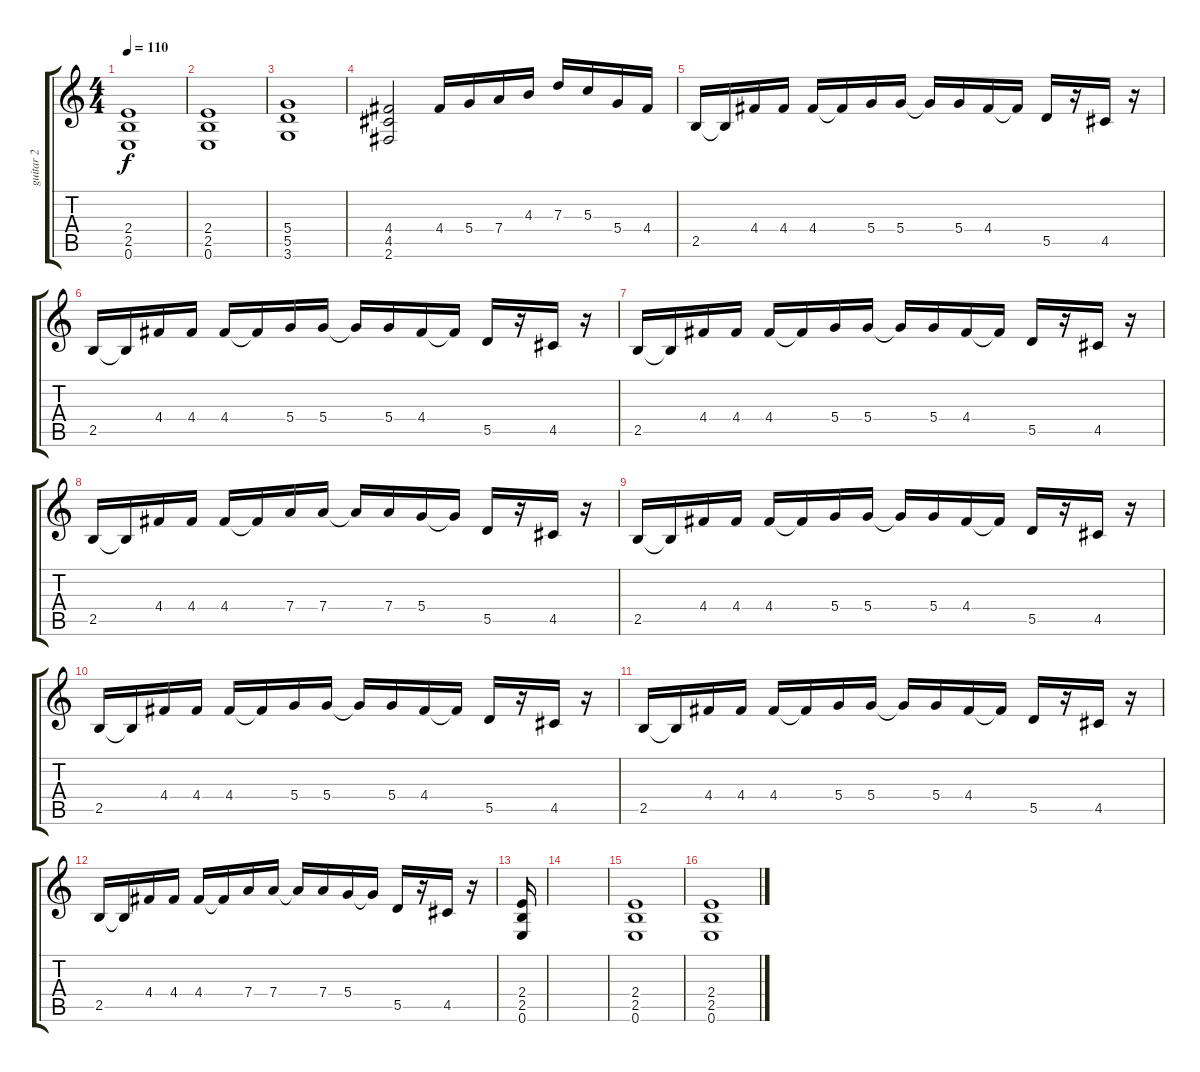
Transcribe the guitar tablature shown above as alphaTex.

\track ("guitar 2" "guitar 2") {instrument distortionguitar}
\staff {score tabs}
\tuning (E4 B3 G3 D3 A2 E2) {hide}
\ts (4 4)
\tempo 110
\clef g2
\ks c
(2.4 2.5 0.6).1{dy f} |
(2.4 2.5 0.6).1 |
(5.4 5.5 3.6).1 |
(4.4 4.5 2.6).2 4.4.16 5.4.16 7.4.16 4.3.16 7.3.16 5.3.16 5.4.16 4.4.16 |
2.5.16 2.5{t}.16 4.4.16 4.4.16 4.4.16 4.4{t}.16 5.4.16 5.4.16 5.4{t}.16 5.4.16 4.4.16 4.4{t}.16 5.5.16 r.16 4.5.16 r.16 |
2.5.16 2.5{t}.16 4.4.16 4.4.16 4.4.16 4.4{t}.16 5.4.16 5.4.16 5.4{t}.16 5.4.16 4.4.16 4.4{t}.16 5.5.16 r.16 4.5.16 r.16 |
2.5.16 2.5{t}.16 4.4.16 4.4.16 4.4.16 4.4{t}.16 5.4.16 5.4.16 5.4{t}.16 5.4.16 4.4.16 4.4{t}.16 5.5.16 r.16 4.5.16 r.16 |
2.5.16 2.5{t}.16 4.4.16 4.4.16 4.4.16 4.4{t}.16 7.4.16 7.4.16 7.4{t}.16 7.4.16 5.4.16 5.4{t}.16 5.5.16 r.16 4.5.16 r.16 |
2.5.16 2.5{t}.16 4.4.16 4.4.16 4.4.16 4.4{t}.16 5.4.16 5.4.16 5.4{t}.16 5.4.16 4.4.16 4.4{t}.16 5.5.16 r.16 4.5.16 r.16 |
2.5.16 2.5{t}.16 4.4.16 4.4.16 4.4.16 4.4{t}.16 5.4.16 5.4.16 5.4{t}.16 5.4.16 4.4.16 4.4{t}.16 5.5.16 r.16 4.5.16 r.16 |
2.5.16 2.5{t}.16 4.4.16 4.4.16 4.4.16 4.4{t}.16 5.4.16 5.4.16 5.4{t}.16 5.4.16 4.4.16 4.4{t}.16 5.5.16 r.16 4.5.16 r.16 |
2.5.16 2.5{t}.16 4.4.16 4.4.16 4.4.16 4.4{t}.16 7.4.16 7.4.16 7.4{t}.16 7.4.16 5.4.16 5.4{t}.16 5.5.16 r.16 4.5.16 r.16 |
(2.4 2.5 0.6).16 |
|
(2.4 2.5 0.6).1 |
(2.4 2.5 0.6).1
